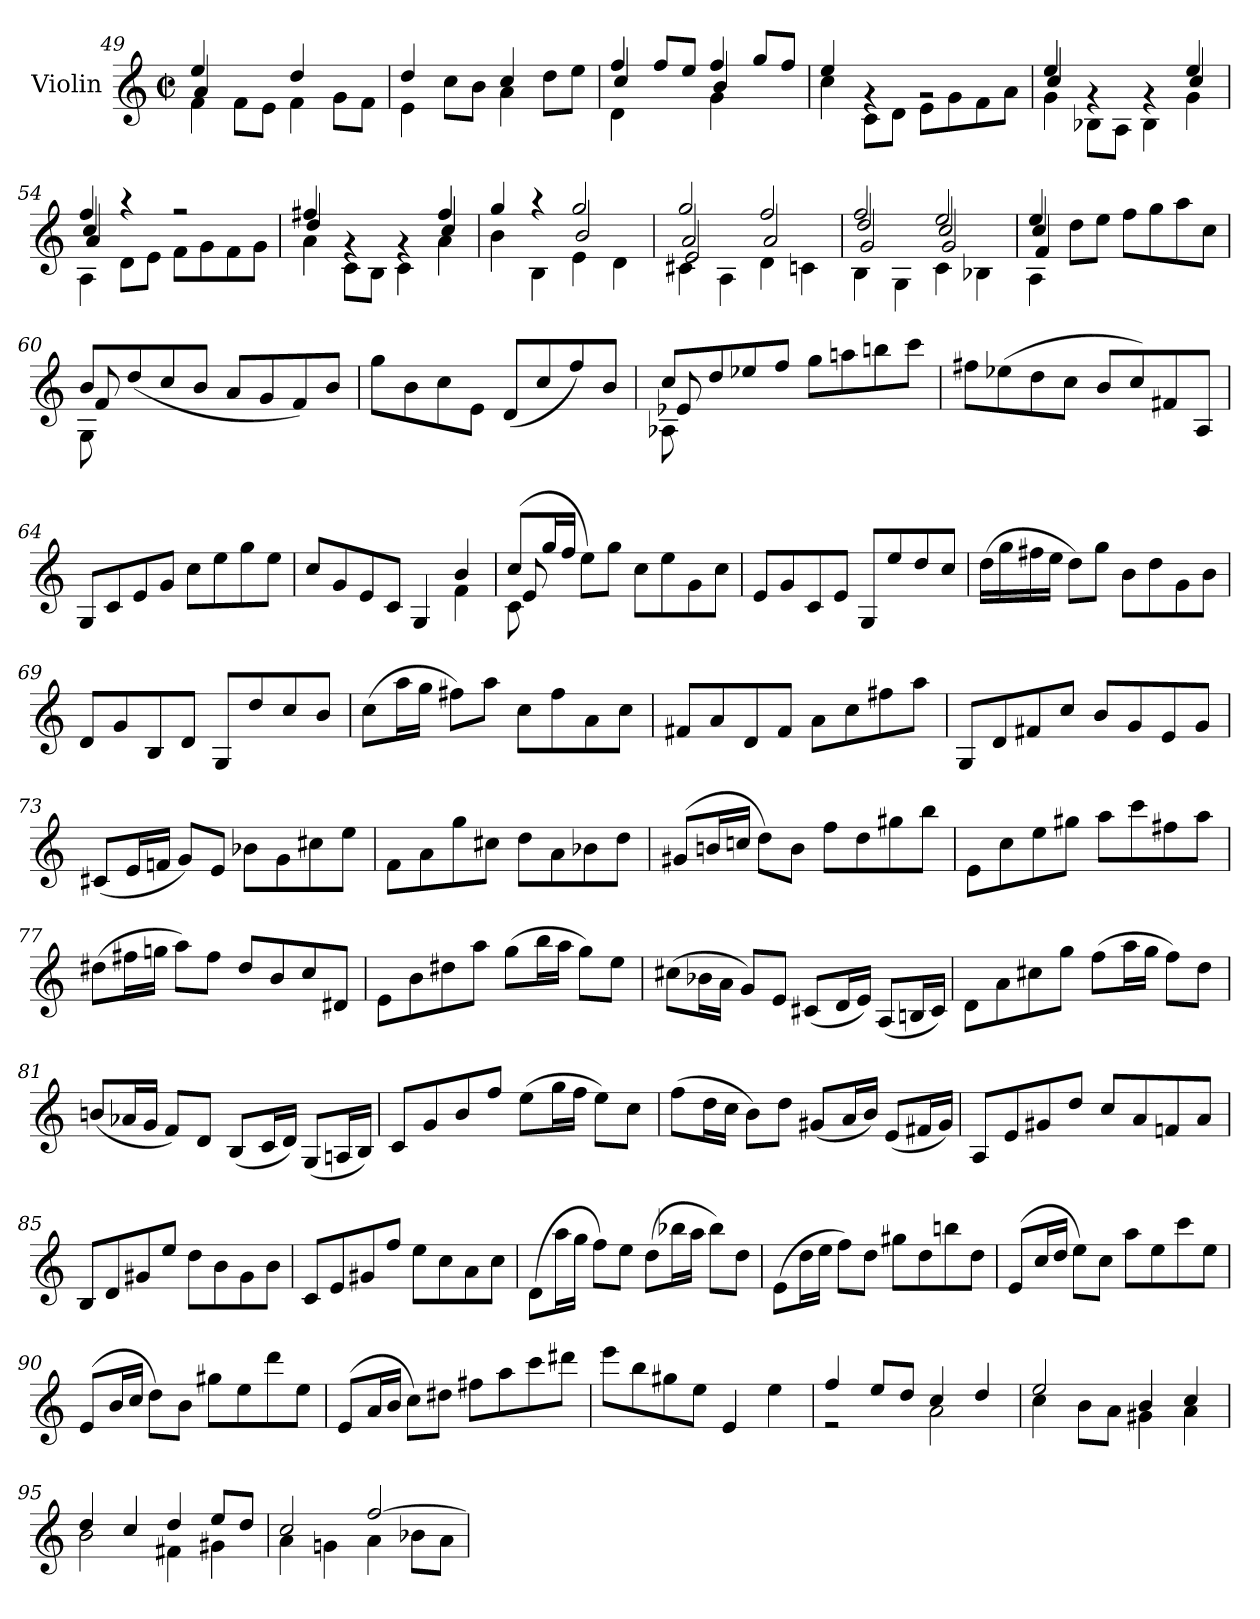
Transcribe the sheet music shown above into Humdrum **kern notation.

**kern
*part1
*staff1
*I"Violin
*I'Vln.
*clefG2
*k[]
*M2/2
*met(c|)
=49
*^
*	*^
4ee/	4f\	4a/
8f\L	4ryy	4ryy
8e\J	.	.
4dd/	4f\	2ryy
8g\L	4ryy	.
8f\J	.	.
*	*v	*v
=50	=50
4dd/	4e\
8cc\L	4ryy
8b\J	.
4cc/	4a\
8dd\L	4ryy
8ee\J	.
=51	=51
*	*^
4ff/	4d\	4cc/
8ff/L	4ryy	4ryy
8ee/J	.	.
4ff/	4g\	4b/
8gg/L	4ryy	4ryy
8ff/J	.	.
*	*v	*v
=52	=52
4ee/	4cc\
4rg	8c\L
.	8d\J
2rg	8e\L
.	8g\
.	8f\
.	8a\J
!!LO:LB:g=z	!!
=53	=53
*	*^
4ee/	4g\	4cc/
4rg	8B-X\L	4ryy
.	8A\J	.
4rg	4B-\	4ryy
4ee/	4g\	4cc/
=54	=54	=54
*	*	*^
4ff/	4A\	4cc/	4a/
4r	8d\L	4ryy	4ryy
.	8e\J	.	.
2r	8f\L	2ryy	2ryy
.	8g\	.	.
.	8f\	.	.
.	8g\J	.	.
*	*	*v	*v
=55	=55	=55
4ff#X/	4a\	4dd/
4rg	8c\L	4ryy
.	8B\J	.
4rg	4c\	4ryy
4ff#/	4a\	4cc/
=56	=56	=56
4gg/	4b\	2ryy
4r	4B\	.
2gg/	4e\	2b/
.	4d\	.
=57	=57	=57
*	*	*^
2gg/	4c#X\	2a/	2e/
.	4A\	.	.
2ff/	4d\	2a/	2ryy
.	4cn\	.	.
=58	=58	=58	=58
2ff/	4B\	2dd/	2g/
.	4G\	.	.
2ee/	4c\	2cc/	2g/
.	4B-X\	.	.
=59	=59	=59	=59
4ee/	4A\	4cc/	4f/
8dd\L	4ryy	4ryy	4ryy
8ee\J	.	.	.
8ff\L	2ryy	2ryy	2ryy
8gg\	.	.	.
8aa\	.	.	.
8cc\J	.	.	.
*	*	*v	*v
!!LO:LB:g=z
=60	=60	=60
8b/L	8G\	8f/
(<8dd/	8ryy	8ryy
8cc/	4ryy	4ryy
8b/J	.	.
8a/L	2ryy	2ryy
8g/	.	.
8f/)	.	.
8b/J	.	.
*v	*v	*v
=61
8gg\L
8b\
8cc\
8e\J
(<8d/L
8cc/
8ff/)
8b/J
=62
*^
*	*^
8cc/L	8A-X\	8e-X/
8dd/	8ryy	8ryy
8ee-X/	4ryy	4ryy
8ff/J	.	.
8gg\L	2ryy	2ryy
8aan\	.	.
8bbn\	.	.
8ccc\J	.	.
*v	*v	*v
=63
8ff#X\L
(>8ee-X\
8dd\
8cc\J
8b/L
8cc/)
8f#X/
8A/J
=64
8G/L
8c/
8e/
8g/J
8cc\L
8ee\
8gg\
8ee\J
!!LO:LB:g=z
=65
*^
8cc/L	2ryy
8g/	.
8e/	.
8c/J	.
4G/	4ryy
4b/	4f\
=66	=66
*	*^
(>8cc/L	8c\	8e/
16gg/L	8ryy	8ryy
16ff/JJ	.	.
8ee\L)	4ryy	4ryy
8gg\J	.	.
8cc\L	2ryy	2ryy
8ee\	.	.
8g\	.	.
8cc\J	.	.
*v	*v	*v
=67
8e/L
8g/
8c/
8e/J
8G/L
8ee/
8dd/
8cc/J
=68
(>16dd\LL
16gg\
16ff#X\
16ee\JJ
8dd\L)
8gg\J
8b\L
8dd\
8g\
8b\J
=69
8d/L
8g/
8B/
8d/J
8G/L
8dd/
8cc/
8b/J
!!LO:LB:g=z
=70
(>8cc\L
16aa\L
16gg\JJ
8ff#X\L)
8aa\J
8cc\L
8ff#\
8a\
8cc\J
=71
8f#X/L
8a/
8d/
8f#/J
8a\L
8cc\
8ff#X\
8aa\J
=72
8G/L
8d/
8f#X/
8cc/J
8b/L
8g/
8e/
8g/J
=73
(<8c#X/L
16e/L
16fn/JJ
8g/L)
8e/J
8b-X\L
8g\
8cc#X\
8ee\J
=74
8f\L
8a\
8gg\
8cc#X\J
8dd\L
8a\
8b-X\
8dd\J
!!LO:PB:g=z
=75
(<8g#X/L
16bn/L
16ccn/JJ
8dd\L)
8b\J
8ff\L
8dd\
8gg#X\
8bb\J
=76
8e\L
8cc\
8ee\
8gg#X\J
8aa\L
8ccc\
8ff#X\
8aa\J
=77
(>8dd#X\L
16ff#X\L
16ggn\JJ
8aa\L)
8ff#\J
8dd#/L
8b/
8cc/
8d#X/J
=78
8e\L
8b\
8dd#X\
8aa\J
(>8gg\L
16bb\L
16aa\JJ
8gg\L)
8ee\J
=79
(>8cc#X\L
16b-X\L
16a\JJ
8g/L)
8e/J
(<8c#X/L
16d/L
16e/JJ)
(<8A/L
16Bn/L
16c#/JJ)
!!LO:LB:g=z
=80
8d\L
8a\
8cc#X\
8gg\J
(>8ff\L
16aa\L
16gg\JJ
8ff\L)
8dd\J
=81
(<8bn/L
16a-X/L
16g/JJ
8f/L)
8d/J
(<8B/L
16c/L
16d/JJ)
(<8G/L
16An/L
16B/JJ)
=82
8c/L
8g/
8b/
8ff/J
(>8ee\L
16gg\L
16ff\JJ
8ee\L)
8cc\J
=83
(>8ff\L
16dd\L
16cc\JJ
8b\L)
8dd\J
(<8g#X/L
16a/L
16b/JJ)
(<8e/L
16f#X/L
16g#/JJ)
!!LO:LB:g=z
=84
8A/L
8e/
8g#X/
8dd/J
8cc/L
8a/
8fn/
8a/J
=85
8B/L
8d/
8g#X/
8ee/J
8dd\L
8b\
8g#\
8b\J
=86
8c/L
8e/
8g#X/
8ff/J
8ee\L
8cc\
8a\
8cc\J
=87
(>8d\L
16aa\L
16gg\JJ
8ff\L)
8ee\J
(>8dd\L
16bb-X\L
16aa\JJ
8bb-\L)
8dd\J
=88
(>8e\L
16dd\L
16ee\JJ
8ff\L)
8dd\J
8gg#X\L
8dd\
8bbn\
8dd\J
!!LO:LB:g=z
=89
(<8e/L
16cc/L
16dd/JJ
8ee\L)
8cc\J
8aa\L
8ee\
8ccc\
8ee\J
=90
(<8e/L
16b/L
16cc/JJ
8dd\L)
8b\J
8gg#X\L
8ee\
8ddd\
8ee\J
=91
(<8e/L
16a/L
16b/JJ
8cc\L)
8dd#X\J
8ff#X\L
8aa\
8ccc\
8ddd#X\J
=92
8eee\L
8bb\
8gg#X\
8ee\J
4e/
4ee\
=93
*^
4ff/	2r
8ee/L	.
8dd/J	.
4cc/	2a\
4dd/	.
=94	=94
2ee/	4cc\
.	8b\L
.	8a\J
4b/	4g#X\
4cc/	4a\
!!LO:LB:g=z	!!
=95	=95
4dd/	2b\
4cc/	.
4dd/	4f#X\
8ee/L	4g#X\
8dd/J	.
=96	=96
2cc/	4a\
.	4gn\
[2ff/	4a\
.	8b-X\L
.	8a\J
*v	*v
=
*-
